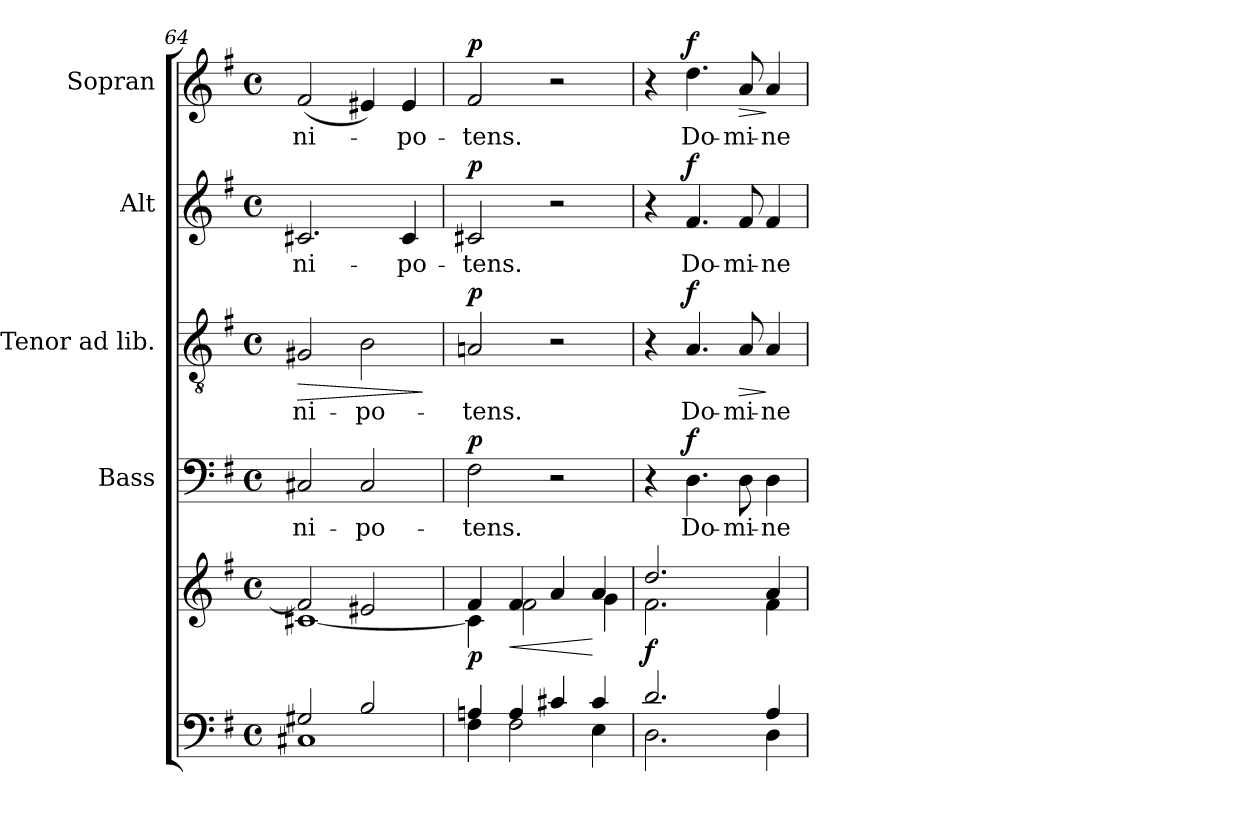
**kern	**kern	**dynam	**kern	**text	**dynam	**kern	**text	**dynam	**kern	**text	**dynam	**kern	**text	**dynam
*part5	*part5	*part5	*part4	*part4	*part4	*part3	*part3	*part3	*part2	*part2	*part2	*part1	*part1	*part1
*staff6	*staff5	*staff5/6	*staff4	*staff4	*staff4	*staff3	*staff3	*staff3	*staff2	*staff2	*staff2	*staff1	*staff1	*staff1
*	*	*	*I"Bass	*	*	*I"Tenor ad lib.	*	*	*I"Alt	*	*	*I"Sopran	*	*
*	*	*	*I'B.	*	*	*I'T.	*	*	*I'A.	*	*	*I'S.	*	*
*clefF4	*clefG2	*	*clefF4	*	*	*clefGv2	*	*	*clefG2	*	*	*clefG2	*	*
*k[f#]	*k[f#]	*	*k[f#]	*	*	*k[f#]	*	*	*k[f#]	*	*	*k[f#]	*	*
*G:	*G:	*	*G:	*	*	*G:	*	*	*G:	*	*	*G:	*	*
*M4/4	*M4/4	*	*M4/4	*	*	*M4/4	*	*	*M4/4	*	*	*M4/4	*	*
*met(c)	*met(c)	*	*met(c)	*	*	*met(c)	*	*	*met(c)	*	*	*met(c)	*	*
=64	=64	=64	=64	=64	=64	=64	=64	=64	=64	=64	=64	=64	=64	=64
*^	*^	*	*	*	*	*	*	*	*	*	*	*	*	*
!	!	!	!	!	!	!LO:LY:b	!	!	!LO:LY:b	!LO:HP:b	!	!LO:LY:b	!	!	!LO:LY:b	!
2G#X/	1C#X	2f#/]	[<1c#X	.	2C#X/	-ni-	.	2G#X/	-ni-	>	2.c#X/	-ni-	.	(<2f#/	-ni-	.
!	!	!	!	!	!	!LO:LY:b	!	!	!LO:LY:b	!	!	!	!	!	!	!
2B/	.	2e#X/	.	.	2C#/	-po-	.	2B\	-po-	.	.	.	.	4e#X/)	.	.
!	!	!	!	!	!	!	!	!	!	!	!	!LO:LY:b	!	!	!LO:LY:b	!
.	.	.	.	.	.	.	.	.	.	.	4c#/	-po-	.	4e#/	-po-	.
*v	*v	*	*	*	*	*	*	*	*	*	*	*	*	*	*	*
*	*v	*v	*	*	*	*	*	*	*	*	*	*	*	*	*
.	.	.	.	.	.	.	.	]	.	.	.	.	.	.
=65	=65	=65	=65	=65	=65	=65	=65	=65	=65	=65	=65	=65	=65	=65
*^	*^	*	*	*	*	*	*	*	*	*	*	*	*	*
!	!	!	!	!LO:DY:b	!	!LO:LY:b	!LO:DY:a	!	!LO:LY:b	!LO:DY:a	!	!LO:LY:b	!LO:DY:a	!	!LO:LY:b	!LO:DY:a
4An/	4F#\	4f#/	4c#\]	p	2F#\	-tens.	p	2An/	-tens.	p	2c#X/	-tens.	p	2f#/	-tens.	p
!	!	!	!	!LO:HP:b	!	!	!	!	!	!	!	!	!	!	!	!
4A/	2F#\	4f#/	2f#\	<	.	.	.	.	.	.	.	.	.	.	.	.
4c#X/	.	4a/	.	.	2r	.	.	2r	.	.	2r	.	.	2r	.	.
4c#/	4E\	4a/	4g\	[	.	.	.	.	.	.	.	.	.	.	.	.
=66	=66	=66	=66	=66	=66	=66	=66	=66	=66	=66	=66	=66	=66	=66	=66	=66
!	!	!	!	!LO:DY:b	!	!	!	!	!	!	!	!	!	!	!	!
2.d/	2.D\	2.dd/	2.f#\	f	4r	.	.	4r	.	.	4r	.	.	4r	.	.
!	!	!	!	!	!	!LO:LY:b	!LO:DY:a	!	!LO:LY:b	!LO:DY:a	!	!LO:LY:b	!LO:DY:a	!	!LO:LY:b	!LO:DY:a
.	.	.	.	.	4.D\	Do-	f	4.A/	Do-	f	4.f#/	Do-	f	4.dd\	Do-	f
!	!	!	!	!	!	!LO:LY:b	!	!	!LO:LY:b	!LO:HP:b	!	!LO:LY:b	!	!	!LO:LY:b	!LO:HP:b
.	.	.	.	.	8D\	-mi-	.	8A/	-mi-	>	8f#/	-mi-	.	8a/	-mi-	>
!	!	!	!	!	!	!LO:LY:b	!	!	!LO:LY:b	!	!	!LO:LY:b	!	!	!LO:LY:b	!
4A/	4D\	4a/	4f#\	.	4D\	-ne	.	4A/	-ne	]	4f#/	-ne	.	4a/	-ne	]
*v	*v	*	*	*	*	*	*	*	*	*	*	*	*	*	*	*
*	*v	*v	*	*	*	*	*	*	*	*	*	*	*	*	*
=	=	=	=	=	=	=	=	=	=	=	=	=	=	=
*-	*-	*-	*-	*-	*-	*-	*-	*-	*-	*-	*-	*-	*-	*-
